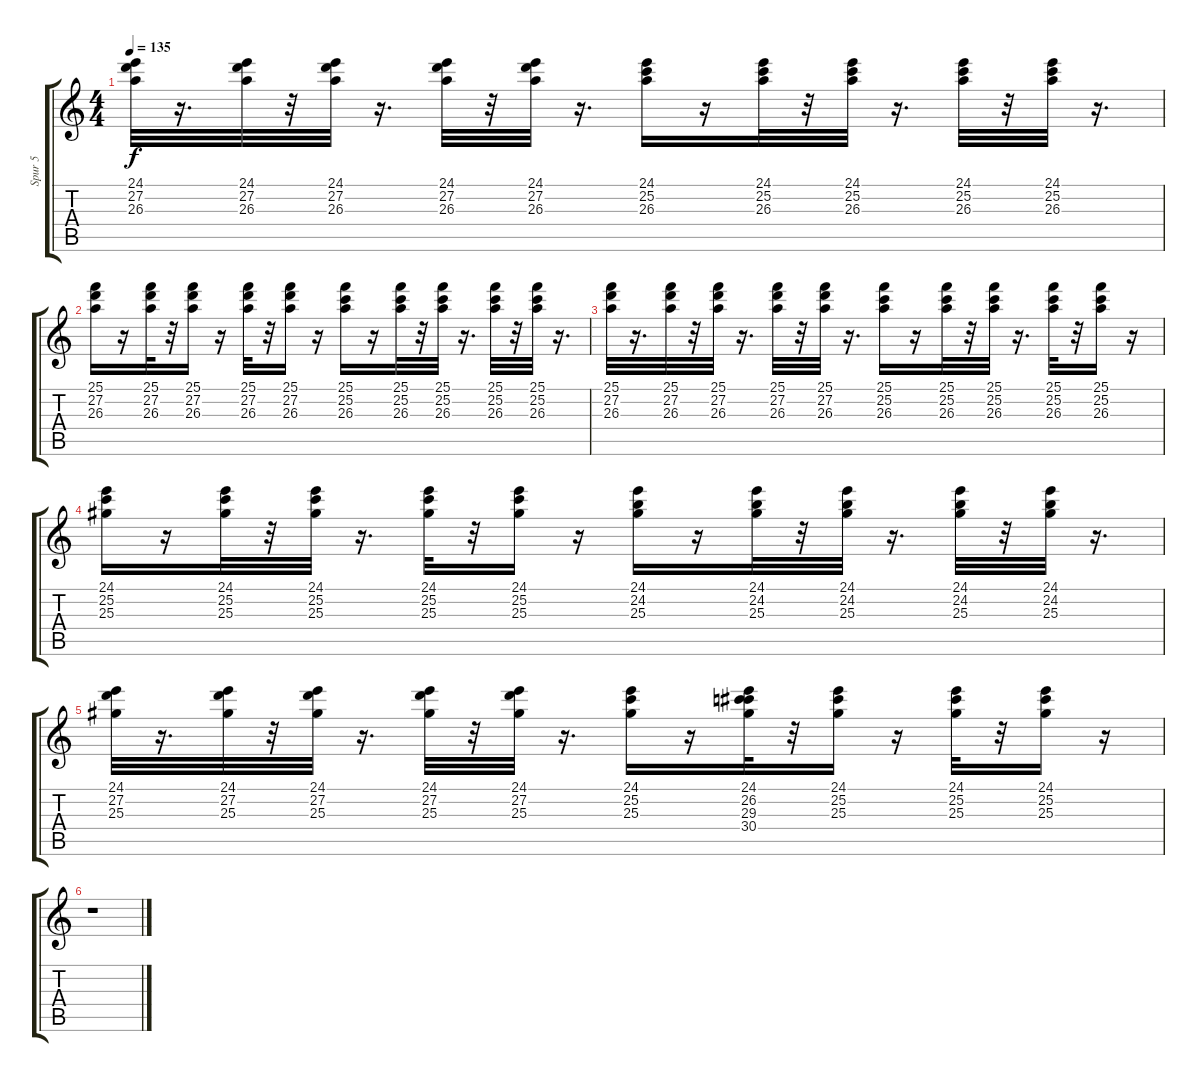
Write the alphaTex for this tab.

\track ("Spur 5" "Spur 5") {instrument drawbarorgan}
\staff {score tabs}
\tuning (E4 B3 G3 D3 A2 E2) {hide}
\ts (4 4)
\tempo 135
\clef g2
\ks c
(24.1 27.2 26.3).32{dy f} r.16{d} (24.1 27.2 26.3).32 r.32 (24.1 27.2 26.3).32 r.16{d} (24.1 27.2 26.3).32 r.32 (24.1 27.2 26.3).32 r.16{d} (24.1 25.2 26.3).16 r.16 (24.1 25.2 26.3).32 r.32 (24.1 25.2 26.3).32 r.16{d} (24.1 25.2 26.3).32 r.32 (24.1 25.2 26.3).32 r.16{d} |
(25.1 27.2 26.3).16 r.16 (25.1 27.2 26.3).32 r.32 (25.1 27.2 26.3).16 r.16 (25.1 27.2 26.3).32 r.32 (25.1 27.2 26.3).16 r.16 (25.1 25.2 26.3).16 r.16 (25.1 25.2 26.3).32 r.32 (25.1 25.2 26.3).32 r.16{d} (25.1 25.2 26.3).32 r.32 (25.1 25.2 26.3).32 r.16{d} |
(25.1 27.2 26.3).32 r.16{d} (25.1 27.2 26.3).32 r.32 (25.1 27.2 26.3).32 r.16{d} (25.1 27.2 26.3).32 r.32 (25.1 27.2 26.3).32 r.16{d} (25.1 25.2 26.3).16 r.16 (25.1 25.2 26.3).32 r.32 (25.1 25.2 26.3).32 r.16{d} (25.1 25.2 26.3).32 r.32 (25.1 25.2 26.3).16 r.16 |
(24.1 25.2 25.3).16 r.16 (24.1 25.2 25.3).32 r.32 (24.1 25.2 25.3).32 r.16{d} (24.1 25.2 25.3).32 r.32 (24.1 25.2 25.3).16 r.16 (24.1 24.2 25.3).16 r.16 (24.1 24.2 25.3).32 r.32 (24.1 24.2 25.3).32 r.16{d} (24.1 24.2 25.3).32 r.32 (24.1 24.2 25.3).32 r.16{d} |
(24.1 27.2 25.3).32 r.16{d} (24.1 27.2 25.3).32 r.32 (24.1 27.2 25.3).32 r.16{d} (24.1 27.2 25.3).32 r.32 (24.1 27.2 25.3).32 r.16{d} (24.1 25.2 25.3).16 r.16 (24.1 26.2 29.3 30.4).32 r.32 (24.1 25.2 25.3).16 r.16 (24.1 25.2 25.3).32 r.32 (24.1 25.2 25.3).16 r.16 |
r.1
